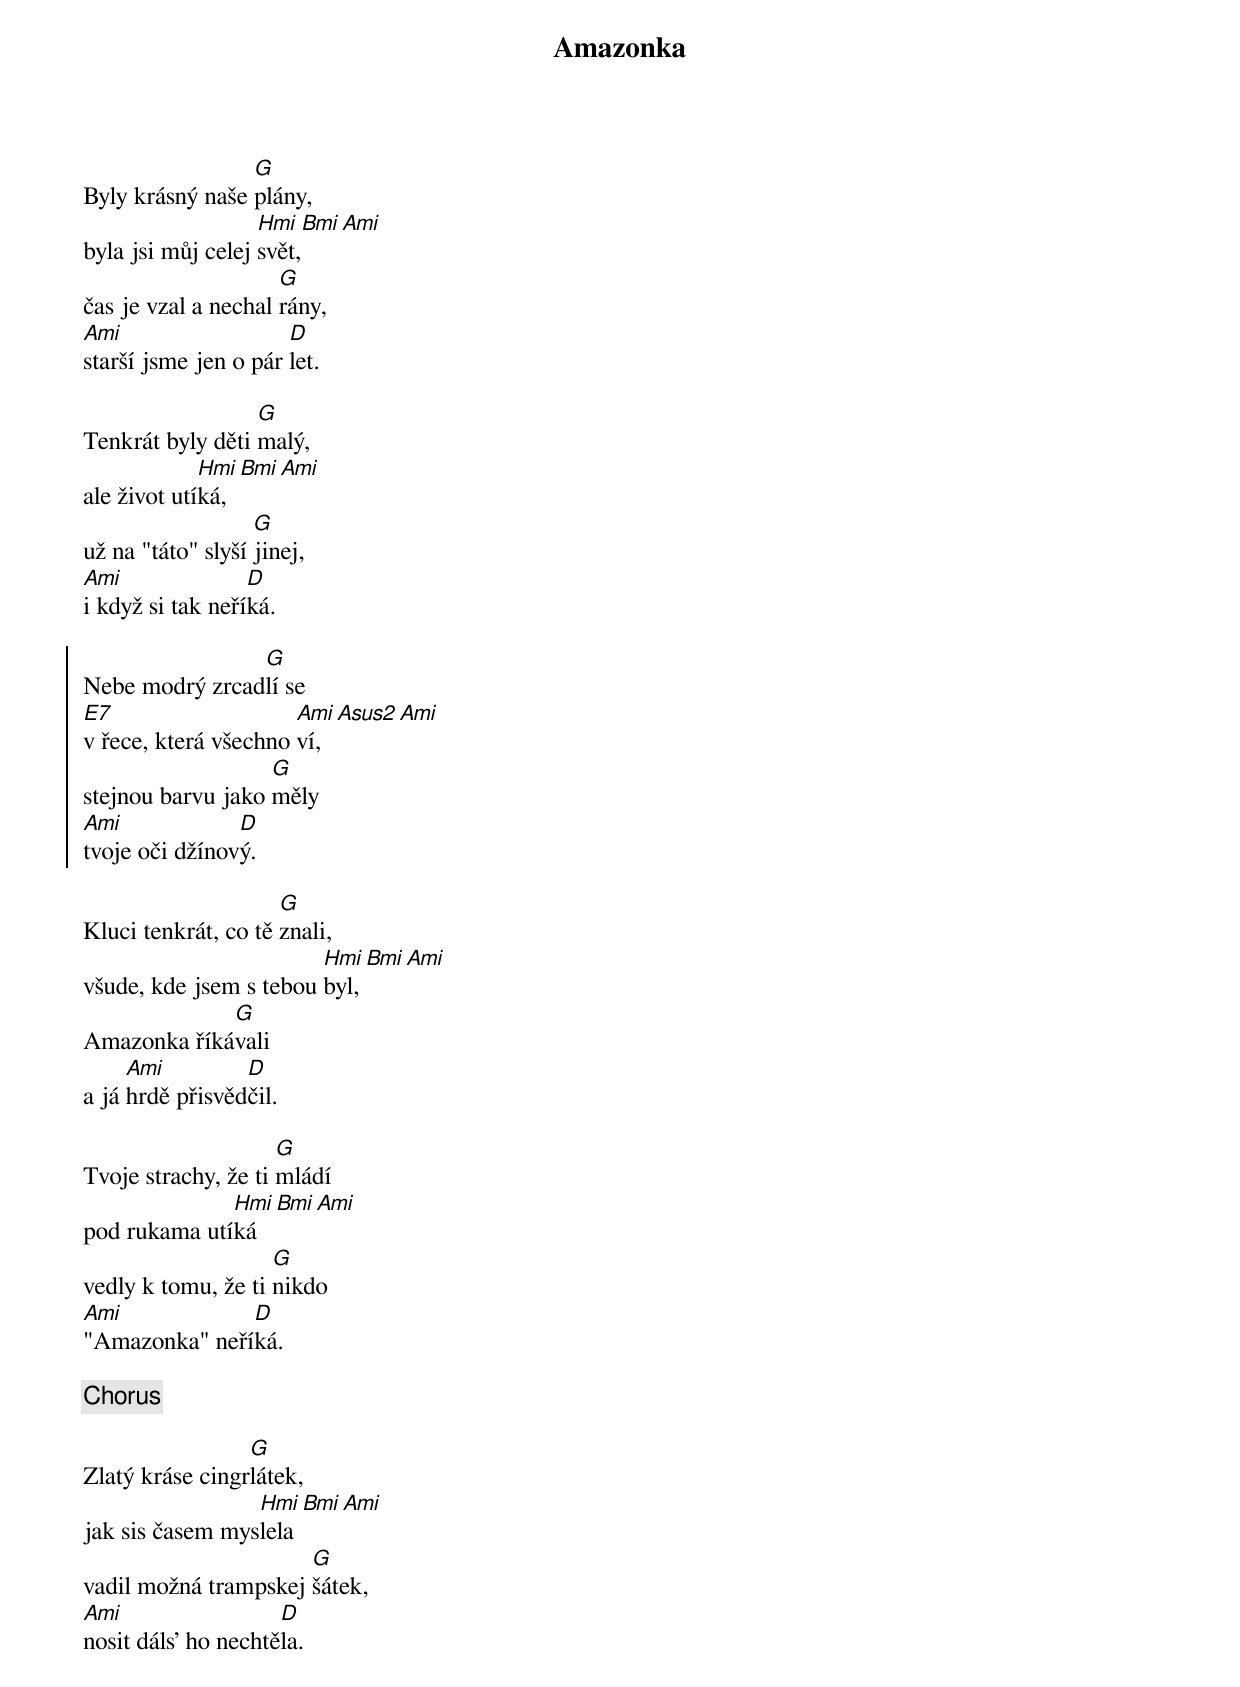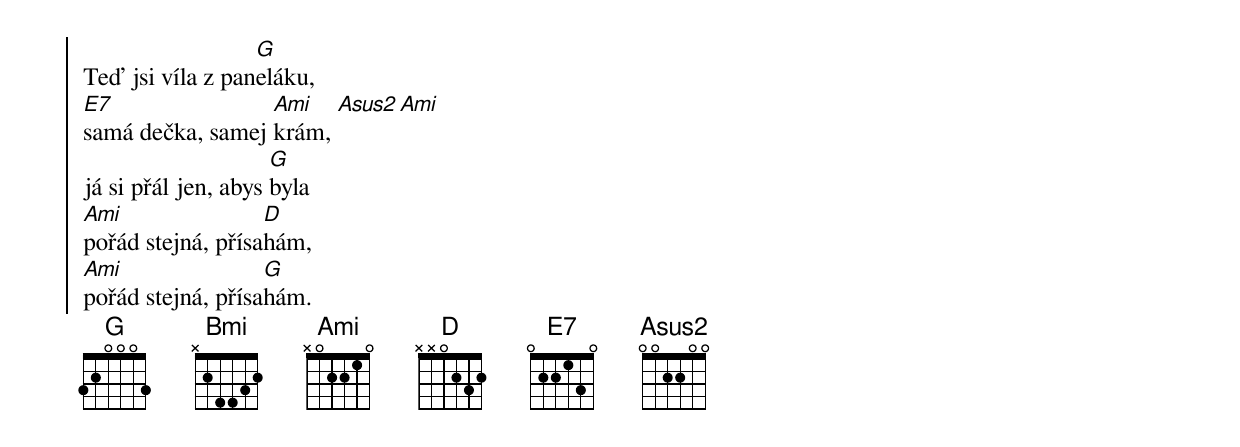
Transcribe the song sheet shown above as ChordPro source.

{title: Amazonka}
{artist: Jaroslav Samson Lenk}
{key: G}
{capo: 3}
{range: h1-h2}
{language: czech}
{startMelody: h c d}
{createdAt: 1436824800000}
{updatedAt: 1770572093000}
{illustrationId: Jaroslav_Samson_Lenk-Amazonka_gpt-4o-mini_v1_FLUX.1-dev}
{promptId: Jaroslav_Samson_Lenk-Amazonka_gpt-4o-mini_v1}

{start_of_verse}
Byly krásný naše [G]plány,
byla jsi můj celej [Hmi]svět,[Bmi][Ami]
čas je vzal a nechal [G]rány,
[Ami]starší jsme jen o pár [D]let.
{end_of_verse}

{start_of_verse}
Tenkrát byly děti [G]malý,
ale život utí[Hmi]ká,[Bmi][Ami]
už na "táto" slyší [G]jinej,
[Ami]i když si tak neří[D]ká.
{end_of_verse}

{start_of_chorus}
Nebe modrý zrcad[G]lí se
[E7]v řece, která všechno [Ami]ví, [Asus2][Ami]
stejnou barvu jako [G]měly
[Ami]tvoje oči džínov[D]ý.
{end_of_chorus}

{start_of_verse}
Kluci tenkrát, co tě [G]znali,
všude, kde jsem s tebou [Hmi]byl,[Bmi][Ami]
Amazonka říká[G]vali
a já [Ami]hrdě přisvěd[D]čil.
{end_of_verse}

{start_of_verse}
Tvoje strachy, že ti [G]mládí
pod rukama utí[Hmi]ká[Bmi][Ami]
vedly k tomu, že ti [G]nikdo
[Ami]"Amazonka" neří[D]ká.
{end_of_verse}

{chorus}

{start_of_verse}
Zlatý kráse cingr[G]látek,
jak sis časem mys[Hmi]lela[Bmi][Ami]
vadil možná trampskej [G]šátek,
[Ami]nosit dáls' ho nechtě[D]la.
{end_of_verse}

{start_of_chorus}
Teď jsi víla z pan[G]eláku,
[E7]samá dečka, samej [Ami]krám, [Asus2][Ami]
já si přál jen, abys [G]byla
[Ami]pořád stejná, přísa[D]hám,
[Ami]pořád stejná, přísa[G]hám.
{end_of_chorus}
